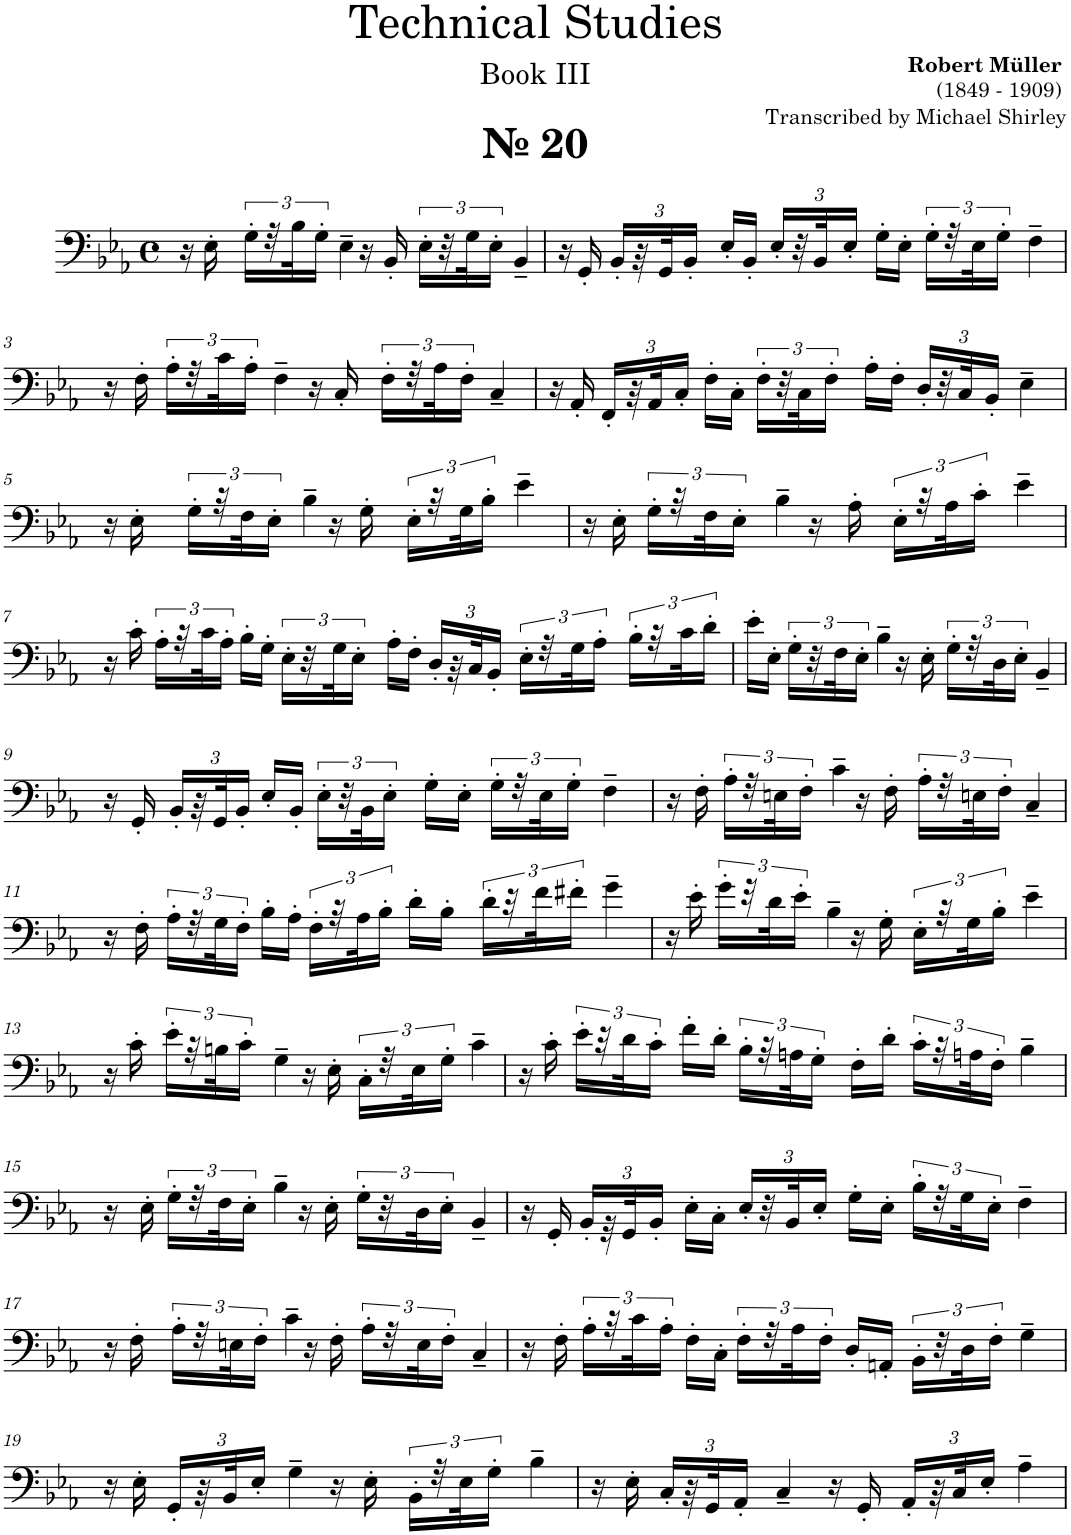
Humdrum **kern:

**kern
*part1
*staff1
*I"Trombone
*I'Tbn.
*clefF4
*k[b-e-a-]
*M4/4
*met(c)
=1
!LO:TX:a:B:t=№ 20
16r
16E-'\
24G'\LL
48r
48B-\J
24G'\JJ
4E-~\
16r
16BB-'/
24E-'\LL
48r
48G\J
24E-'\JJ
4BB-~/
=2
16r
16GG'/
*Xbrackettup
24BB-'/LL
48r
48GG/J
24BB-'/JJ
16E-'/LL
16BB-'/JJ
24E-'/LL
48r
48BB-/J
24E-'/JJ
16G'\LL
16E-'\JJ
*brackettup
24G'\LL
48r
48E-\J
24G'\JJ
4F~\
!!LO:LB:g=z
=3
16r
16F'\
24A-'\LL
48r
48c\J
24A-'\JJ
4F~\
16r
16C'/
24F'\LL
48r
48A-\J
24F'\JJ
4C~/
=4
16r
16AA-'/
*Xbrackettup
24FF'/LL
48r
48AA-/J
24C'/JJ
16F'\LL
16C'\JJ
*brackettup
24F'\LL
48r
48C\J
24F'\JJ
16A-'\LL
16F'\JJ
*Xbrackettup
24D'/LL
48r
48C/J
24BB-'/JJ
4E-~\
!!LO:LB:g=z
=5
16r
16E-'\
*brackettup
24G'\LL
48r
48F\J
24E-'\JJ
4B-~\
16r
16G'\
24E-'\LL
48r
48G\J
24B-'\JJ
4e-~\
=6
16r
16E-'\
24G'\LL
48r
48F\J
24E-'\JJ
4B-~\
16r
16A-'\
24E-'\LL
48r
48A-\J
24c'\JJ
4e-~\
!!LO:LB:g=z
=7
16r
16c'\
24A-'\LL
48r
48c\J
24A-'\JJ
16B-'\LL
16G'\JJ
24E-'\LL
48r
48G\J
24E-'\JJ
16A-'\LL
16F'\JJ
*Xbrackettup
24D'/LL
48r
48C/J
24BB-'/JJ
*brackettup
24E-'\LL
48r
48G\J
24A-'\JJ
24B-'\LL
48r
48c\J
24d'\JJ
=8
16e-'\LL
16E-'\JJ
24G'\LL
48r
48F\J
24E-'\JJ
4B-~\
16r
16E-'\
24G'\LL
48r
48D\J
24E-'\JJ
4BB-~/
!!LO:LB:g=z
=9
16r
16GG'/
*Xbrackettup
24BB-'/LL
48r
48GG/J
24BB-'/JJ
16E-'/LL
16BB-'/JJ
*brackettup
24E-'\LL
48r
48BB-\J
24E-'\JJ
16G'\LL
16E-'\JJ
24G'\LL
48r
48E-\J
24G'\JJ
4F~\
=10
16r
16F'\
24A-'\LL
48r
48En\J
24F'\JJ
4c~\
16r
16F'\
24A-'\LL
48r
48En\J
24F'\JJ
4C~/
!!LO:LB:g=z
=11
16r
16F'\
24A-'\LL
48r
48G\J
24F'\JJ
16B-'\LL
16A-'\JJ
24F'\LL
48r
48A-\J
24B-'\JJ
16d'\LL
16B-'\JJ
24d'\LL
48r
48f\J
24f#X'\JJ
4g~\
=12
16r
16e-'\
24g'\LL
48r
48d\J
24e-'\JJ
4B-~\
16r
16G'\
24E-'\LL
48r
48G\J
24B-'\JJ
4e-~\
!!LO:LB:g=z
=13
16r
16c'\
24e-'\LL
48r
48Bn\J
24c'\JJ
4G~\
16r
16E-'\
24C'\LL
48r
48E-\J
24G'\JJ
4c~\
=14
16r
16c'\
24e-'\LL
48r
48d\J
24c'\JJ
16f'\LL
16d'\JJ
24B-'\LL
48r
48An\J
24G'\JJ
16F'\LL
16d'\JJ
24c'\LL
48r
48An\J
24F'\JJ
4B-~\
!!LO:LB:g=z
=15
16r
16E-'\
24G'\LL
48r
48F\J
24E-'\JJ
4B-~\
16r
16E-'\
24G'\LL
48r
48D\J
24E-'\JJ
4BB-~/
=16
16r
16GG'/
*Xbrackettup
24BB-'/LL
48r
48GG/J
24BB-'/JJ
16E-'\LL
16C'\JJ
24E-'/LL
48r
48BB-/J
24E-'/JJ
16G'\LL
16E-'\JJ
*brackettup
24B-'\LL
48r
48G\J
24E-'\JJ
4F~\
!!LO:LB:g=z
=17
16r
16F'\
24A-'\LL
48r
48En\J
24F'\JJ
4c~\
16r
16F'\
24A-'\LL
48r
48E\J
24F'\JJ
4C~/
=18
16r
16F'\
24A-'\LL
48r
48c\J
24A-'\JJ
16F'\LL
16C'\JJ
24F'\LL
48r
48A-\J
24F'\JJ
16D'/LL
16AAn'/JJ
24BB-'\LL
48r
48D\J
24F'\JJ
4G~\
!!LO:LB:g=z
=19
16r
16E-'\
*Xbrackettup
24GG'/LL
48r
48BB-/J
24E-'/JJ
4G~\
16r
16E-'\
*brackettup
24BB-'\LL
48r
48E-\J
24G'\JJ
4B-~\
=20
16r
16E-'\
*Xbrackettup
24C'/LL
48r
48GG/J
24AA-'/JJ
4C~/
16r
16GG'/
24AA-'/LL
48r
48C/J
24E-'/JJ
4A-~\
=
*-
